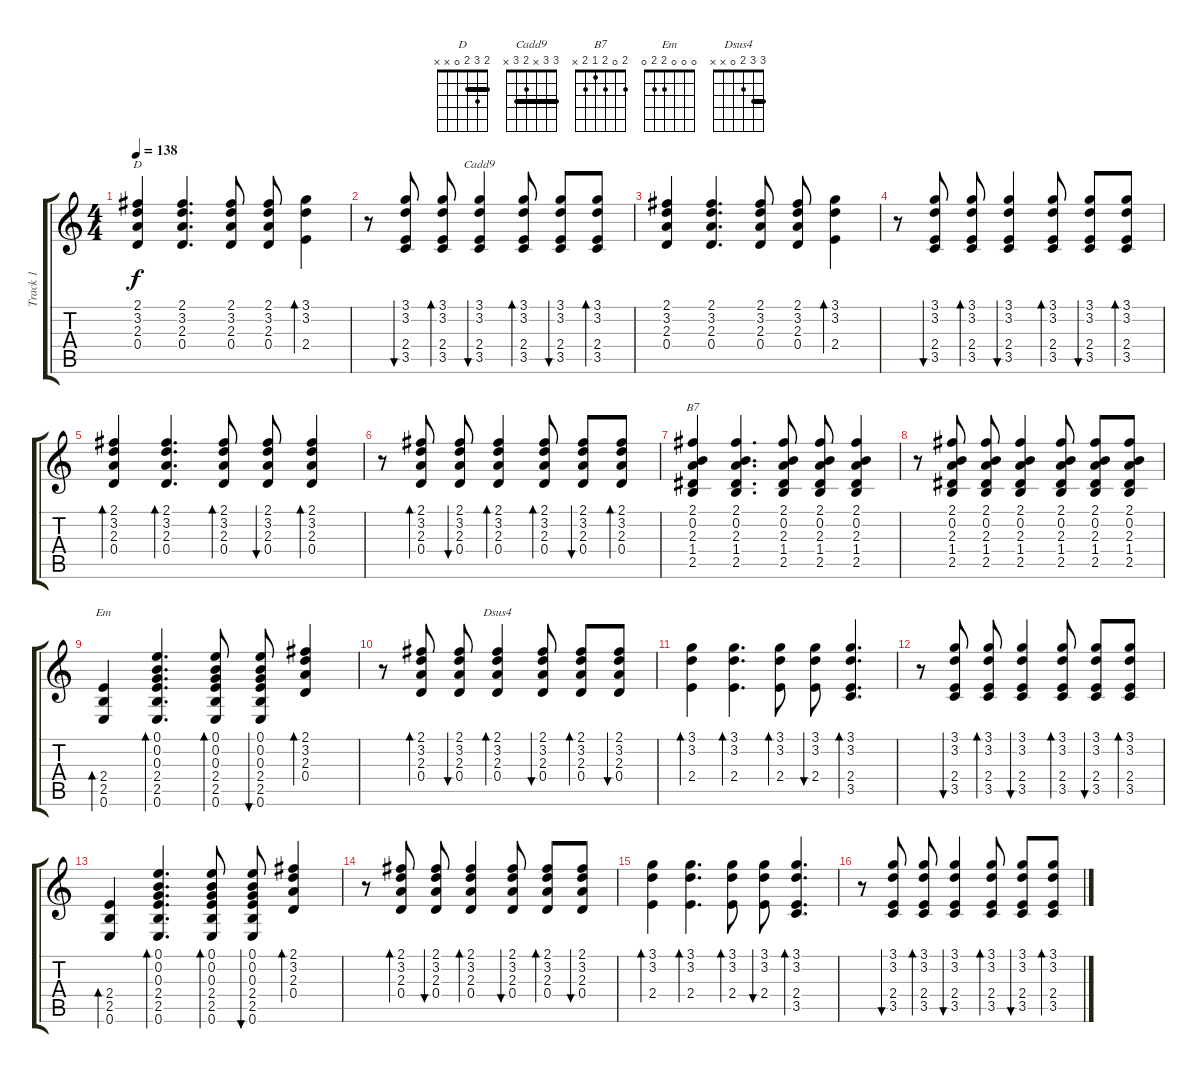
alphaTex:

\track ("Track 1" "Track 1") {instrument acousticguitarsteel}
\staff {score tabs}
\tuning (E4 B3 G3 D3 A2 E2) {hide}
\chord ("D" 2 3 2 0 x x) {barre 2}
\chord ("Cadd9" 3 3 x 2 3 x) {barre 3}
\chord ("B7" 2 0 2 1 2 x)
\chord ("Em" 0 0 0 2 2 0)
\chord ("Dsus4" 3 3 2 0 x x) {barre 3}
\ts (4 4)
\tempo 138
\clef g2
\ks c
(2.1 3.2 2.3 0.4).4{ch "D" dy f} (2.1 3.2 2.3 0.4).4{d} (2.1 3.2 2.3 0.4).8 (2.1 3.2 2.3 0.4).8 (3.1 3.2 2.4).4{bd 60} |
r.8 (3.1 3.2 2.4 3.5).8{bu 60} (3.1 3.2 2.4 3.5).8{bd 60} (3.1 3.2 2.4 3.5).4{bu 60 ch "Cadd9"} (3.1 3.2 2.4 3.5).8{bd 60} (3.1 3.2 2.4 3.5).8{bu 60} (3.1 3.2 2.4 3.5).8{bd 60} |
(2.1 3.2 2.3 0.4).4 (2.1 3.2 2.3 0.4).4{d} (2.1 3.2 2.3 0.4).8 (2.1 3.2 2.3 0.4).8 (3.1 3.2 2.4).4{bd 60} |
r.8 (3.1 3.2 2.4 3.5).8{bu 60} (3.1 3.2 2.4 3.5).8{bd 60} (3.1 3.2 2.4 3.5).4{bu 60} (3.1 3.2 2.4 3.5).8{bd 60} (3.1 3.2 2.4 3.5).8{bu 60} (3.1 3.2 2.4 3.5).8{bd 60} |
(2.1 3.2 2.3 0.4).4{bd 60} (2.1 3.2 2.3 0.4).4{d bd 60} (2.1 3.2 2.3 0.4).8{bd 60} (2.1 3.2 2.3 0.4).8{bu 60} (2.1 3.2 2.3 0.4).4{bd 60} |
r.8 (2.1 3.2 2.3 0.4).8{bd 60} (2.1 3.2 2.3 0.4).8{bu 60} (2.1 3.2 2.3 0.4).4{bd 60} (2.1 3.2 2.3 0.4).8{bd 60} (2.1 3.2 2.3 0.4).8{bu 60} (2.1 3.2 2.3 0.4).8{bd 60} |
(2.1 0.2 2.3 1.4 2.5).4{ch "B7"} (2.1 0.2 2.3 1.4 2.5).4{d} (2.1 0.2 2.3 1.4 2.5).8 (2.1 0.2 2.3 1.4 2.5).8 (2.1 0.2 2.3 1.4 2.5).4 |
r.8 (2.1 0.2 2.3 1.4 2.5).8 (2.1 0.2 2.3 1.4 2.5).8 (2.1 0.2 2.3 1.4 2.5).4 (2.1 0.2 2.3 1.4 2.5).8 (2.1 0.2 2.3 1.4 2.5).8 (2.1 0.2 2.3 1.4 2.5).8 |
(2.4 2.5 0.6).4{bd 60 ch "Em"} (0.1 0.2 0.3 2.4 2.5 0.6).4{d bd 60} (0.1 0.2 0.3 2.4 2.5 0.6).8{bd 60} (0.1 0.2 0.3 2.4 2.5 0.6).8{bu 60} (2.1 3.2 2.3 0.4).4{bd 60} |
r.8 (2.1 3.2 2.3 0.4).8{bd 60} (2.1 3.2 2.3 0.4).8{bu 60} (2.1 3.2 2.3 0.4).4{bd 60 ch "Dsus4"} (2.1 3.2 2.3 0.4).8{bu 60} (2.1 3.2 2.3 0.4).8{bd 60} (2.1 3.2 2.3 0.4).8{bu 60} |
(3.1 3.2 2.4).4{bd 60} (3.1 3.2 2.4).4{d bd 60} (3.1 3.2 2.4).8{bd 60} (3.1 3.2 2.4).8{bu 60} (3.1 3.2 2.4 3.5).4{d bd 60} |
r.8 (3.1 3.2 2.4 3.5).8{bu 60} (3.1 3.2 2.4 3.5).8{bd 60} (3.1 3.2 2.4 3.5).4{bu 60} (3.1 3.2 2.4 3.5).8{bd 60} (3.1 3.2 2.4 3.5).8{bu 60} (3.1 3.2 2.4 3.5).8{bd 60} |
(2.4 2.5 0.6).4{bd 60} (0.1 0.2 0.3 2.4 2.5 0.6).4{d bd 60} (0.1 0.2 0.3 2.4 2.5 0.6).8{bd 60} (0.1 0.2 0.3 2.4 2.5 0.6).8{bu 60} (2.1 3.2 2.3 0.4).4{bd 60} |
r.8 (2.1 3.2 2.3 0.4).8{bd 60} (2.1 3.2 2.3 0.4).8{bu 60} (2.1 3.2 2.3 0.4).4{bd 60} (2.1 3.2 2.3 0.4).8{bu 60} (2.1 3.2 2.3 0.4).8{bd 60} (2.1 3.2 2.3 0.4).8{bu 60} |
(3.1 3.2 2.4).4{bd 60} (3.1 3.2 2.4).4{d bd 60} (3.1 3.2 2.4).8{bd 60} (3.1 3.2 2.4).8{bu 60} (3.1 3.2 2.4 3.5).4{d bd 60} |
r.8 (3.1 3.2 2.4 3.5).8{bu 60} (3.1 3.2 2.4 3.5).8{bd 60} (3.1 3.2 2.4 3.5).4{bu 60} (3.1 3.2 2.4 3.5).8{bd 60} (3.1 3.2 2.4 3.5).8{bu 60} (3.1 3.2 2.4 3.5).8{bd 60}
